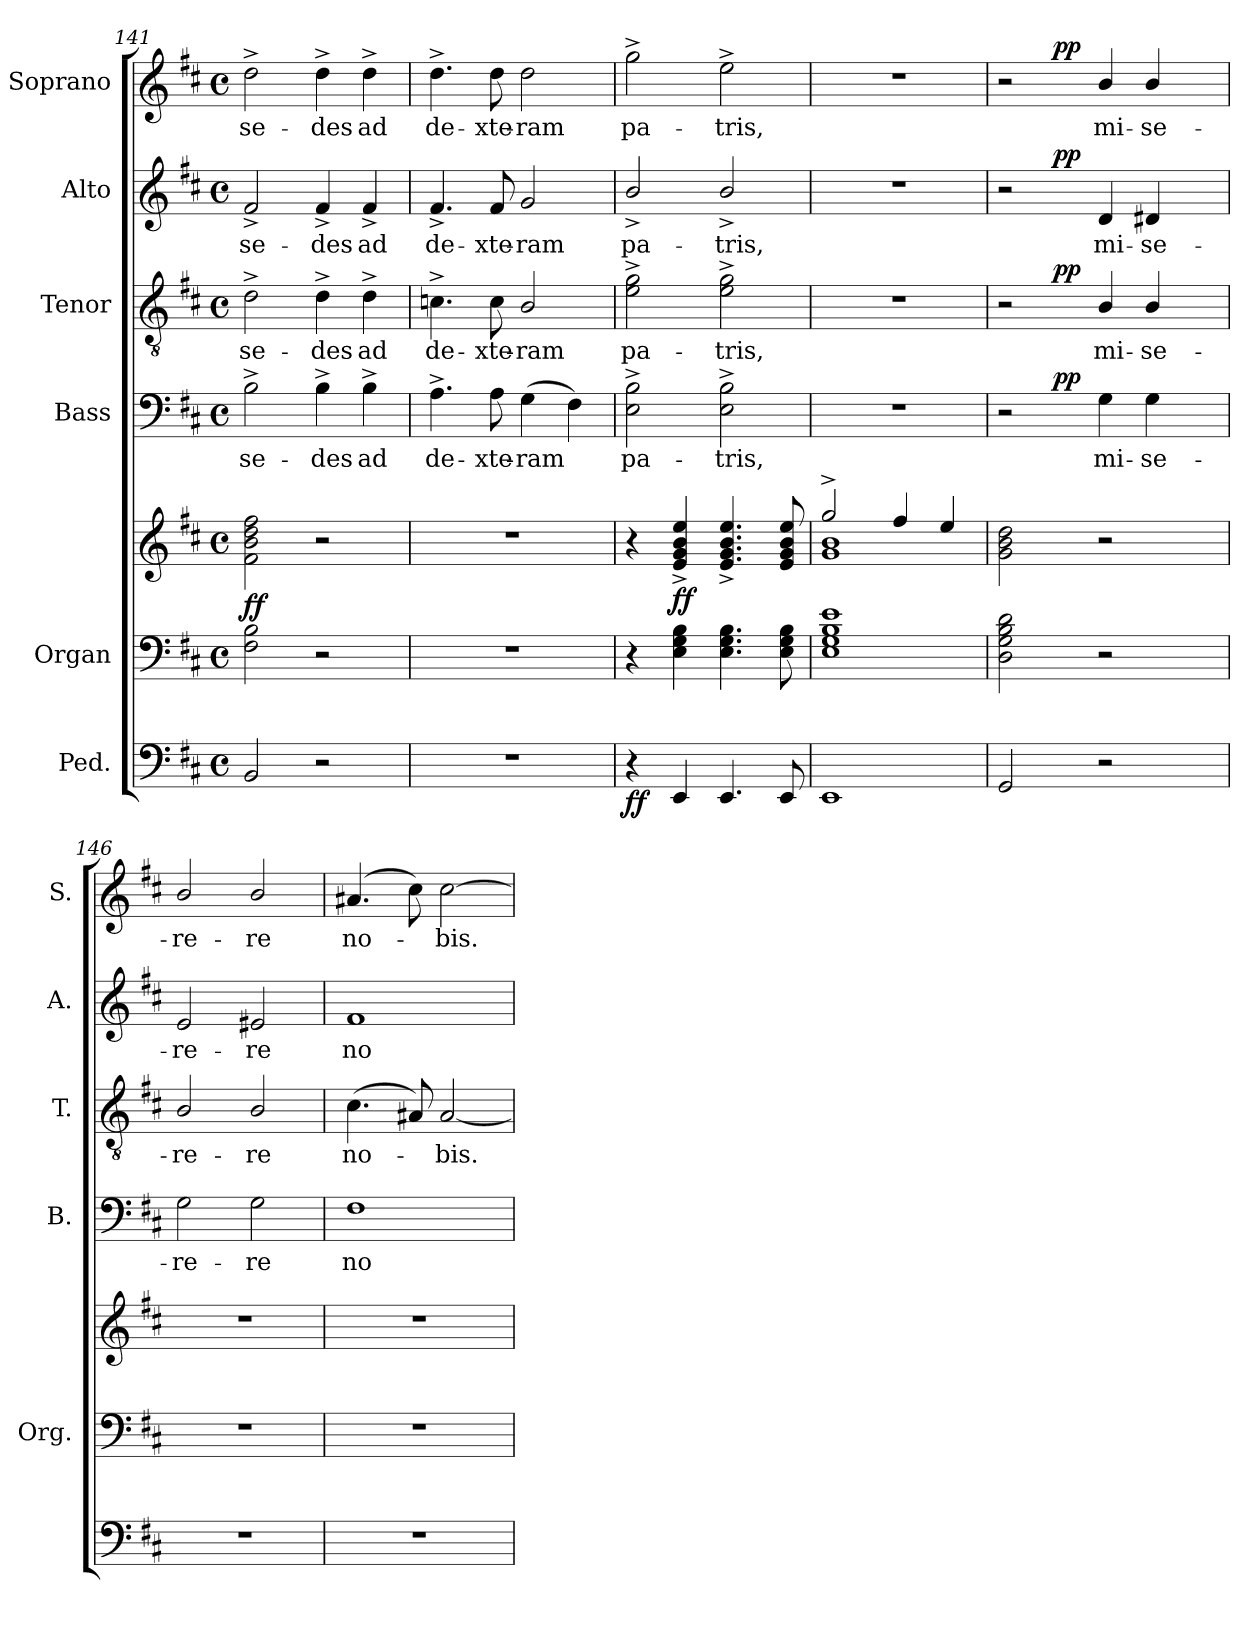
**kern	**dynam	**kern	**kern	**dynam	**kern	**text	**dynam	**kern	**text	**dynam	**kern	**text	**dynam	**kern	**text	**dynam
*part6	*part6	*part5	*part5	*part5	*part4	*part4	*part4	*part3	*part3	*part3	*part2	*part2	*part2	*part1	*part1	*part1
*staff7	*staff7	*staff6	*staff5	*staff5/6	*staff4	*staff4	*staff4	*staff3	*staff3	*staff3	*staff2	*staff2	*staff2	*staff1	*staff1	*staff1
*I"Ped.	*	*I"Organ	*	*	*I"Bass	*	*	*I"Tenor	*	*	*I"Alto	*	*	*I"Soprano	*	*
*	*	*I'Org.	*	*	*I'B.	*	*	*I'T.	*	*	*I'A.	*	*	*I'S.	*	*
*clefF4	*	*clefF4	*clefG2	*	*clefF4	*	*	*clefGv2	*	*	*clefG2	*	*	*clefG2	*	*
*	*	*	*	*	*	*	*	*ITrd7c12	*	*	*	*	*	*	*	*
*k[f#c#]	*	*k[f#c#]	*k[f#c#]	*	*k[f#c#]	*	*	*k[f#c#]	*	*	*k[f#c#]	*	*	*k[f#c#]	*	*
*D:	*	*D:	*D:	*	*D:	*	*	*D:	*	*	*D:	*	*	*D:	*	*
*M4/4	*	*M4/4	*M4/4	*	*M4/4	*	*	*M4/4	*	*	*M4/4	*	*	*M4/4	*	*
*met(c)	*	*met(c)	*met(c)	*	*met(c)	*	*	*met(c)	*	*	*met(c)	*	*	*met(c)	*	*
=141	=141	=141	=141	=141	=141	=141	=141	=141	=141	=141	=141	=141	=141	=141	=141	=141
!	!	!	!	!	!	!LO:LY:b:color=#000000	!	!	!	!	!	!	!	!	!	!
!	!	!	!	!	!	!	!	!	!LO:LY:b:color=#000000	!	!	!	!	!	!	!
!	!	!	!	!	!	!	!	!	!	!	!	!LO:LY:b:color=#000000	!	!	!	!
!	!	!	!	!	!	!	!	!	!	!	!	!	!	!	!LO:LY:b:color=#000000	!
2BBi/	.	2F#i\ 2Bi	2f#i\ 2bi 2ddi 2ff#i	ff	2B^i\	se-	.	2D^i\	se-	.	2f#^i/	se-	.	2dd^i\	se-	.
!	!	!	!	!	!	!LO:LY:b:color=#000000	!	!	!	!	!	!	!	!	!	!
!	!	!	!	!	!	!	!	!	!LO:LY:b:color=#000000	!	!	!	!	!	!	!
!	!	!	!	!	!	!	!	!	!	!	!	!LO:LY:b:color=#000000	!	!	!	!
!	!	!	!	!	!	!	!	!	!	!	!	!	!	!	!LO:LY:b:color=#000000	!
2r	.	2r	2r	.	4B^i\	-des	.	4D^i\	-des	.	4f#^i/	-des	.	4dd^i\	-des	.
!	!	!	!	!	!	!LO:LY:b:color=#000000	!	!	!	!	!	!	!	!	!	!
!	!	!	!	!	!	!	!	!	!LO:LY:b:color=#000000	!	!	!	!	!	!	!
!	!	!	!	!	!	!	!	!	!	!	!	!LO:LY:b:color=#000000	!	!	!	!
!	!	!	!	!	!	!	!	!	!	!	!	!	!	!	!LO:LY:b:color=#000000	!
.	.	.	.	.	4B^i\	ad	.	4D^i\	ad	.	4f#^i/	ad	.	4dd^i\	ad	.
!!LO:PB:g=z
=142	=142	=142	=142	=142	=142	=142	=142	=142	=142	=142	=142	=142	=142	=142	=142	=142
!	!	!	!	!	!	!LO:LY:b:color=#000000	!	!	!	!	!	!	!	!	!	!
!	!	!	!	!	!	!	!	!	!LO:LY:b:color=#000000	!	!	!	!	!	!	!
!	!	!	!	!	!	!	!	!	!	!	!	!LO:LY:b:color=#000000	!	!	!	!
!	!	!	!	!	!	!	!	!	!	!	!	!	!	!	!LO:LY:b:color=#000000	!
1r	.	1r	1r	.	4.A^i\	de-	.	4.Cn^i\	de-	.	4.f#^i/	de-	.	4.dd^i\	de-	.
!	!	!	!	!	!	!LO:LY:b:color=#000000	!	!	!	!	!	!	!	!	!	!
!	!	!	!	!	!	!	!	!	!LO:LY:b:color=#000000	!	!	!	!	!	!	!
!	!	!	!	!	!	!	!	!	!	!	!	!LO:LY:b:color=#000000	!	!	!	!
!	!	!	!	!	!	!	!	!	!	!	!	!	!	!	!LO:LY:b:color=#000000	!
.	.	.	.	.	8Ai\	-xte-	.	8Ci\	-xte-	.	8f#i/	-xte-	.	8ddi\	-xte-	.
!	!	!	!	!	!	!LO:LY:b:color=#000000	!	!	!	!	!	!	!	!	!	!
!	!	!	!	!	!	!	!	!	!LO:LY:b:color=#000000	!	!	!	!	!	!	!
!	!	!	!	!	!	!	!	!	!	!	!	!LO:LY:b:color=#000000	!	!	!	!
!	!	!	!	!	!	!	!	!	!	!	!	!	!	!	!LO:LY:b:color=#000000	!
.	.	.	.	.	(4Gi\	-ram	.	2BBi/	-ram	.	2gi/	-ram	.	2ddi\	-ram	.
.	.	.	.	.	4F#i\)	.	.	.	.	.	.	.	.	.	.	.
=143	=143	=143	=143	=143	=143	=143	=143	=143	=143	=143	=143	=143	=143	=143	=143	=143
!	!	!	!	!	!	!LO:LY:b:color=#000000	!	!	!	!	!	!	!	!	!	!
!	!	!	!	!	!	!	!	!	!LO:LY:b:color=#000000	!	!	!	!	!	!	!
!	!	!	!	!	!	!	!	!	!	!	!	!LO:LY:b:color=#000000	!	!	!	!
!	!	!	!	!	!	!	!	!	!	!	!	!	!	!	!LO:LY:b:color=#000000	!
4r	ff	4r	4r	.	2Ei\^ 2Bi^	pa-	.	2Ei\^ 2Gi^	pa-	.	2b^i/	pa-	.	2gg^i\	pa-	.
4EEi/	.	4Ei\ 4Gi 4Bi	4ei/^ 4gi^ 4bi^ 4eei^	ff	.	.	.	.	.	.	.	.	.	.	.	.
!	!	!	!	!	!	!LO:LY:b:color=#000000	!	!	!	!	!	!	!	!	!	!
!	!	!	!	!	!	!	!	!	!LO:LY:b:color=#000000	!	!	!	!	!	!	!
!	!	!	!	!	!	!	!	!	!	!	!	!LO:LY:b:color=#000000	!	!	!	!
!	!	!	!	!	!	!	!	!	!	!	!	!	!	!	!LO:LY:b:color=#000000	!
4.EEi/	.	4.Ei\ 4.Gi 4.Bi	4.ei/^ 4.gi^ 4.bi^ 4.eei^	.	2Ei\^ 2Bi^	-tris,	.	2Ei\^ 2Gi^	-tris,	.	2b^i/	-tris,	.	2ee^i\	-tris,	.
8EEi/	.	8Ei\ 8Gi 8Bi	8ei/ 8gi 8bi 8eei	.	.	.	.	.	.	.	.	.	.	.	.	.
=144	=144	=144	=144	=144	=144	=144	=144	=144	=144	=144	=144	=144	=144	=144	=144	=144
*	*	*	*^	*	*	*	*	*	*	*	*	*	*	*	*	*
1EEi	.	1Ei 1Gi 1Bi 1ei	2gg^i/	1gi 1bi	.	1r	.	.	1r	.	.	1r	.	.	1r	.	.
.	.	.	4ff#i/	.	.	.	.	.	.	.	.	.	.	.	.	.	.
.	.	.	4eei/	.	.	.	.	.	.	.	.	.	.	.	.	.	.
*	*	*	*v	*v	*	*	*	*	*	*	*	*	*	*	*	*	*
=145	=145	=145	=145	=145	=145	=145	=145	=145	=145	=145	=145	=145	=145	=145	=145	=145
*	*	*	*	*	*^	*	*	*^	*	*	*^	*	*	*^	*	*
2GGi/	.	2Di\ 2Gi 2Bi 2di	2gi\ 2bi 2ddi	.	2r	4ryy	.	.	2r	4ryy	.	.	2r	4ryy	.	.	2r	4ryy	.	.
.	.	.	.	.	.	128.ryy	.	.	.	128.ryy	.	.	.	128.ryy	.	.	.	128.ryy	.	.
.	.	.	.	.	.	2ryy	.	pp	.	2ryy	.	pp	.	2ryy	.	pp	.	2ryy	.	pp
!	!	!	!	!	!	!	!LO:LY:b:color=#000000	!	!	!	!	!	!	!	!	!	!	!	!	!
!	!	!	!	!	!	!	!	!	!	!	!LO:LY:b:color=#000000	!	!	!	!	!	!	!	!	!
!	!	!	!	!	!	!	!	!	!	!	!	!	!	!	!LO:LY:b:color=#000000	!	!	!	!	!
!	!	!	!	!	!	!	!	!	!	!	!	!	!	!	!	!	!	!	!LO:LY:b:color=#000000	!
2r	.	2r	2r	.	4Gi\	.	mi-	.	4BBi/	.	mi-	.	4di/	.	mi-	.	4bi/	.	mi-	.
!	!	!	!	!	!	!	!LO:LY:b:color=#000000	!	!	!	!	!	!	!	!	!	!	!	!	!
!	!	!	!	!	!	!	!	!	!	!	!LO:LY:b:color=#000000	!	!	!	!	!	!	!	!	!
!	!	!	!	!	!	!	!	!	!	!	!	!	!	!	!LO:LY:b:color=#000000	!	!	!	!	!
!	!	!	!	!	!	!	!	!	!	!	!	!	!	!	!	!	!	!	!LO:LY:b:color=#000000	!
.	.	.	.	.	4Gi\	.	-se-	.	4BBi/	.	-se-	.	4d#Xi/	.	-se-	.	4bi/	.	-se-	.
.	.	.	.	.	.	8ryy	.	.	.	8ryy	.	.	.	8ryy	.	.	.	8ryy	.	.
.	.	.	.	.	.	16ryy	.	.	.	16ryy	.	.	.	16ryy	.	.	.	16ryy	.	.
.	.	.	.	.	.	32ryy	.	.	.	32ryy	.	.	.	32ryy	.	.	.	32ryy	.	.
.	.	.	.	.	.	64ryy	.	.	.	64ryy	.	.	.	64ryy	.	.	.	64ryy	.	.
.	.	.	.	.	.	256ryy	.	.	.	256ryy	.	.	.	256ryy	.	.	.	256ryy	.	.
*	*	*	*	*	*v	*v	*	*	*	*	*	*	*v	*v	*	*	*v	*v	*	*
*	*	*	*	*	*	*	*	*v	*v	*	*	*	*	*	*	*	*
=146	=146	=146	=146	=146	=146	=146	=146	=146	=146	=146	=146	=146	=146	=146	=146	=146
*	*	*	*	*	*^	*	*	*^	*	*	*^	*	*	*^	*	*
!	!	!	!	!	!	!	!LO:LY:b:color=#000000	!	!	!	!	!	!	!	!	!	!	!	!	!
*	*	*	*	*	*v	*v	*	*	*	*	*	*	*v	*v	*	*	*v	*v	*	*
*	*	*	*	*	*	*	*	*v	*v	*	*	*	*	*	*	*	*
*	*	*	*	*	*^	*	*	*^	*	*	*^	*	*	*^	*	*
!	!	!	!	!	!	!	!	!	!	!	!LO:LY:b:color=#000000	!	!	!	!	!	!	!	!	!
*	*	*	*	*	*v	*v	*	*	*	*	*	*	*v	*v	*	*	*v	*v	*	*
*	*	*	*	*	*	*	*	*v	*v	*	*	*	*	*	*	*	*
*	*	*	*	*	*^	*	*	*^	*	*	*^	*	*	*^	*	*
!	!	!	!	!	!	!	!	!	!	!	!	!	!	!	!LO:LY:b:color=#000000	!	!	!	!	!
*	*	*	*	*	*v	*v	*	*	*	*	*	*	*v	*v	*	*	*v	*v	*	*
*	*	*	*	*	*	*	*	*v	*v	*	*	*	*	*	*	*	*
*	*	*	*	*	*^	*	*	*^	*	*	*^	*	*	*^	*	*
!	!	!	!	!	!	!	!	!	!	!	!	!	!	!	!	!	!	!	!LO:LY:b:color=#000000	!
*	*	*	*	*	*v	*v	*	*	*	*	*	*	*v	*v	*	*	*v	*v	*	*
*	*	*	*	*	*	*	*	*v	*v	*	*	*	*	*	*	*	*
1r	.	1r	1r	.	2Gi\	-re-	.	2BBi/	-re-	.	2ei/	-re-	.	2bi/	-re-	.
!	!	!	!	!	!	!LO:LY:b:color=#000000	!	!	!	!	!	!	!	!	!	!
!	!	!	!	!	!	!	!	!	!LO:LY:b:color=#000000	!	!	!	!	!	!	!
!	!	!	!	!	!	!	!	!	!	!	!	!LO:LY:b:color=#000000	!	!	!	!
!	!	!	!	!	!	!	!	!	!	!	!	!	!	!	!LO:LY:b:color=#000000	!
.	.	.	.	.	2Gi\	-re	.	2BBi/	-re	.	2e#Xi/	-re	.	2bi/	-re	.
=147	=147	=147	=147	=147	=147	=147	=147	=147	=147	=147	=147	=147	=147	=147	=147	=147
!	!	!	!	!	!	!LO:LY:b:color=#000000	!	!	!	!	!	!	!	!	!	!
!	!	!	!	!	!	!	!	!	!LO:LY:b:color=#000000	!	!	!	!	!	!	!
!	!	!	!	!	!	!	!	!	!	!	!	!LO:LY:b:color=#000000	!	!	!	!
!	!	!	!	!	!	!	!	!	!	!	!	!	!	!	!LO:LY:b:color=#000000	!
1r	.	1r	1r	.	1F#i	no-	.	(4.C#i\	no-	.	1f#i	no-	.	(4.a#Xi/	no-	.
.	.	.	.	.	.	.	.	8AA#Xi/)	.	.	.	.	.	8cc#i\)	.	.
!	!	!	!	!	!	!	!	!	!LO:LY:b:color=#000000	!	!	!	!	!	!	!
!	!	!	!	!	!	!	!	!	!	!	!	!	!	!	!LO:LY:b:color=#000000	!
.	.	.	.	.	.	.	.	[2AA#i/	-bis.	.	.	.	.	[2cc#i\	-bis.	.
=	=	=	=	=	=	=	=	=	=	=	=	=	=	=	=	=
*-	*-	*-	*-	*-	*-	*-	*-	*-	*-	*-	*-	*-	*-	*-	*-	*-
